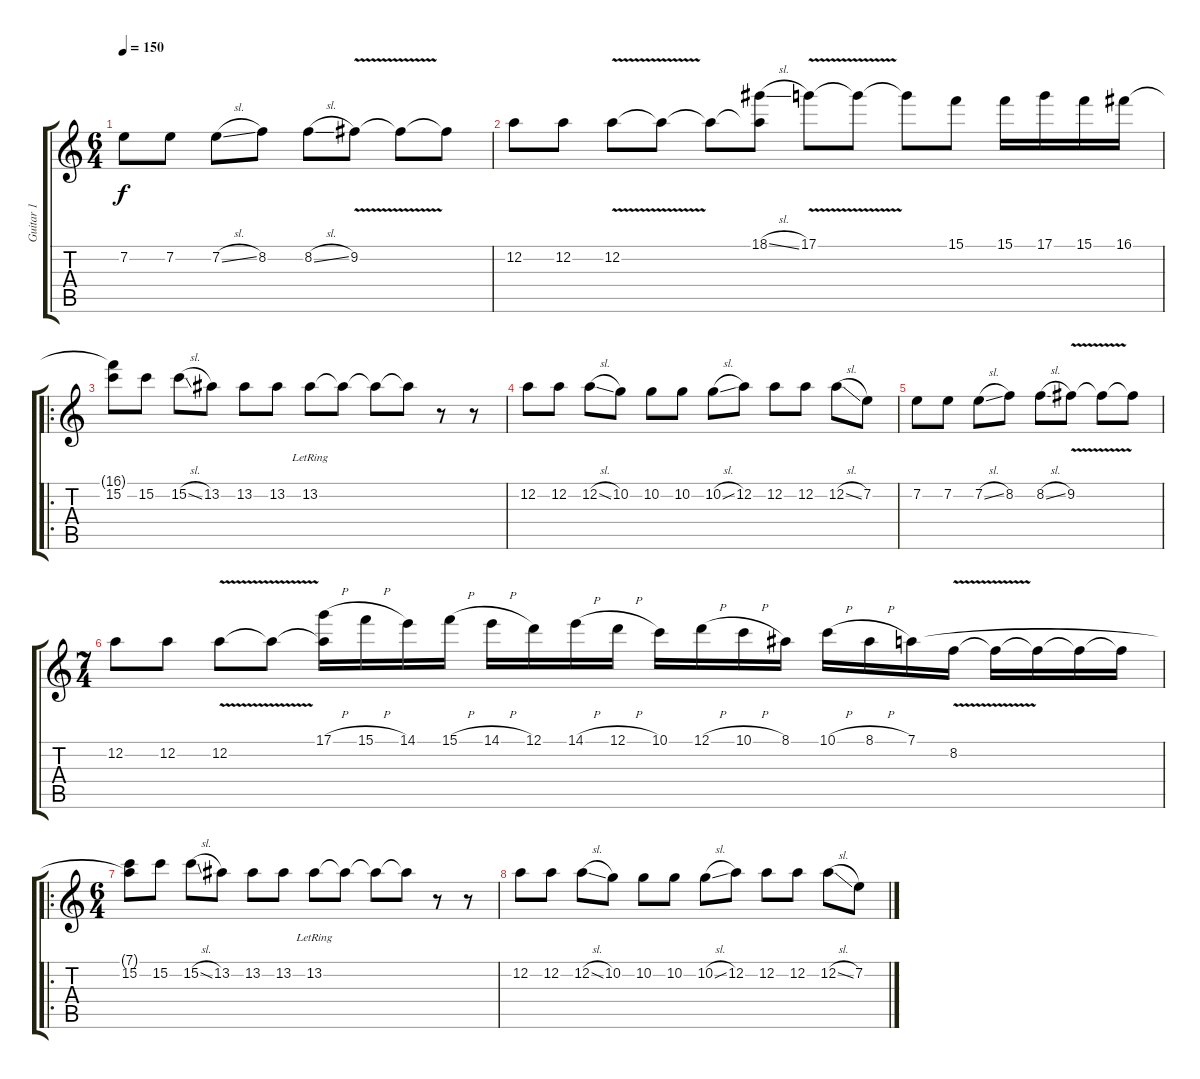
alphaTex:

\track ("Guitar 1" "Guitar 1") {instrument overdrivenguitar}
\staff {score tabs}
\tuning (D4 A3 F3 C3 G2 D2) {hide}
\ts (6 4)
\tempo 150
\clef g2
\ks c
7.2.8{dy f} 7.2.8 7.2{sl}.8 8.2.8 8.2{sl}.8 9.2{v}.8 9.2{t}.8 9.2{t}.8 |
12.2.8 12.2.8 12.2{v}.8 12.2{t}.8 12.2{t}.8 (18.1{sl} 12.2{t}).8 17.1{v}.8 17.1{t}.8 17.1{t}.8 15.1.8 15.1.16 17.1.16 15.1.16 16.1.16 |
\ro
(16.1{t} 15.2).8 15.2.8 15.2{sl}.8 13.2.8 13.2.8 13.2.8 13.2{lr}.8 13.2{t}.8 13.2{t}.8 13.2{t}.8 r.8 r.8 |
12.2.8 12.2.8 12.2{sl}.8 10.2.8 10.2.8 10.2.8 10.2{sl}.8 12.2.8 12.2.8 12.2.8 12.2{sl}.8 7.2.8 |
7.2.8 7.2.8 7.2{sl}.8 8.2.8 8.2{sl}.8 9.2{v}.8 9.2{t}.8 9.2{t}.8 |
\ts (7 4)
12.2.8 12.2.8 12.2{v}.8 12.2{t}.8 (17.1{h} 12.2{t}).16 15.1{h}.16 14.1.16 15.1{h}.16 14.1{h}.16 12.1.16 14.1{h}.16 12.1{h}.16 10.1.16 12.1{h}.16 10.1{h}.16 8.1.16 10.1{h}.16 8.1{h}.16 7.1.16 8.2{v}.16 8.2{t}.16 8.2{t}.16 8.2{t}.16 8.2{t}.16 |
\ro
\ts (6 4)
(7.1{t} 15.2).8 15.2.8 15.2{sl}.8 13.2.8 13.2.8 13.2.8 13.2{lr}.8 13.2{t}.8 13.2{t}.8 13.2{t}.8 r.8 r.8 |
12.2.8 12.2.8 12.2{sl}.8 10.2.8 10.2.8 10.2.8 10.2{sl}.8 12.2.8 12.2.8 12.2.8 12.2{sl}.8 7.2.8
